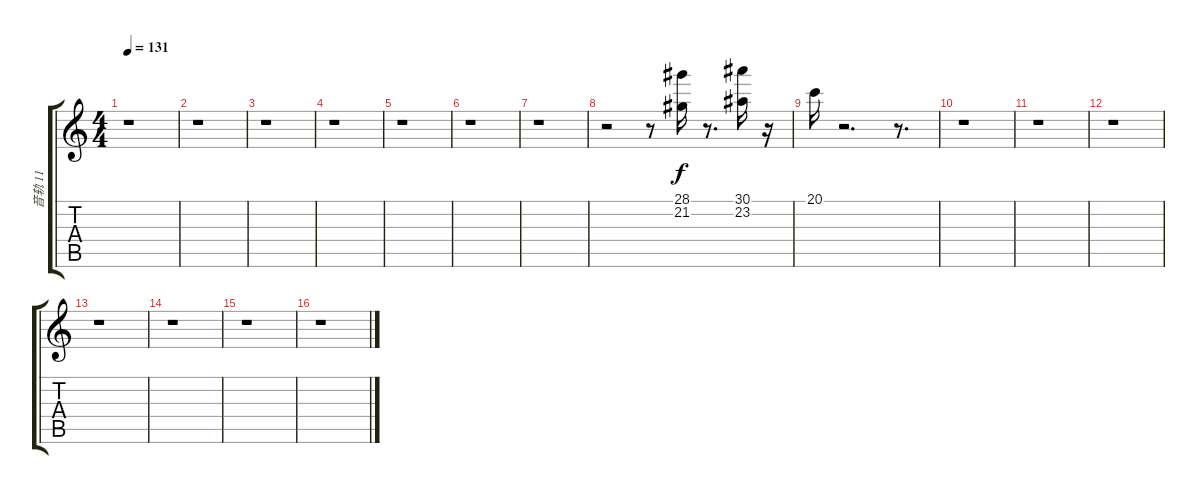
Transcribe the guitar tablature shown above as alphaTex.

\track ("音轨 11" "音轨 11") {instrument lead2sawtooth}
\staff {score tabs}
\tuning (E4 B3 G3 D3 A2 E2) {hide}
\ts (4 4)
\tempo 131
\clef g2
\ks c
r.1{dy f} |
r.1 |
r.1 |
r.1 |
r.1 |
r.1 |
r.1 |
r.2 r.8 (28.1 21.2).16 r.8{d} (30.1 23.2).16 r.16 |
20.1.16 r.2{d} r.8{d} |
r.1 |
r.1 |
r.1 |
r.1 |
r.1 |
r.1 |
r.1
